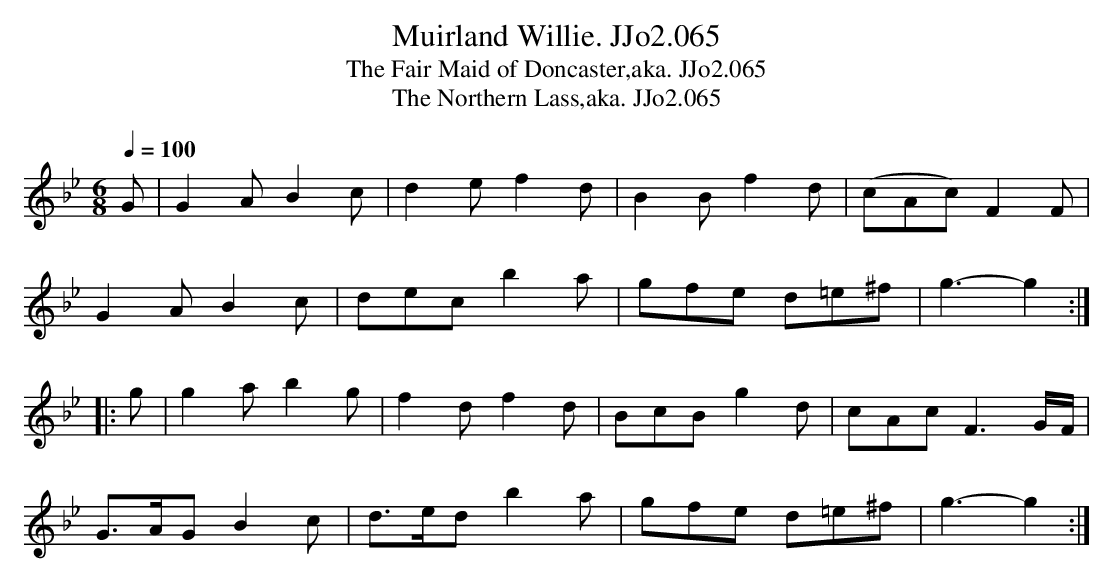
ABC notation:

X:1
T:Muirland Willie. JJo2.065
T:Fair Maid of Doncaster,aka. JJo2.065, The
T:Northern Lass,aka. JJo2.065, The
M:6/8
L:1/8
Q:1/4=100
K:Gm
G|G2AB2c|d2ef2d|B2B f2d|(cAc)F2F|
G2AB2c|decb2a|gfe d=e^f|g3-g2:|
|:g|g2ab2g|f2df2d|BcBg2d|cAcF3G/F/|
G>AGB2c|d>edb2a|gfe d=e^f|g3-g2:|
